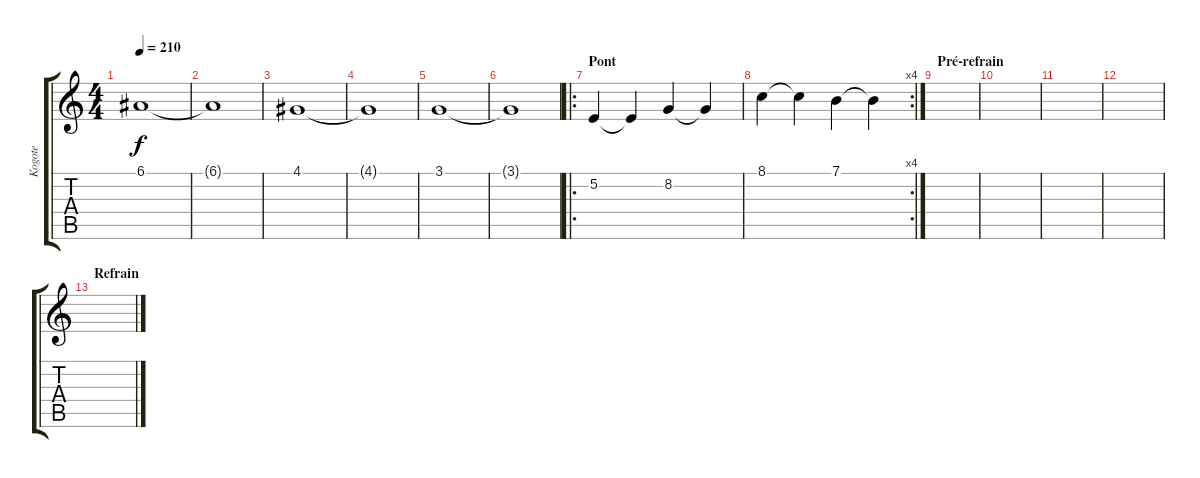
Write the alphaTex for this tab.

\track ("Kogote" "Kogote") {instrument pad7halo}
\staff {score tabs}
\tuning (E4 B3 G3 D3 A2 E2) {hide}
\ts (4 4)
\tempo 210
\clef g2
\ks c
6.1.1{dy f} |
6.1{t}.1 |
4.1.1 |
4.1{t}.1 |
3.1.1 |
3.1{t}.1 |
\ro
\section ("" "Pont")
5.2.4 5.2{t}.4 8.2.4 8.2{t}.4 |
\rc 4
8.1.4 8.1{t}.4 7.1.4 7.1{t}.4 |
\section ("" "Pré-refrain")
|
|
|
|
\section ("" "Refrain")
